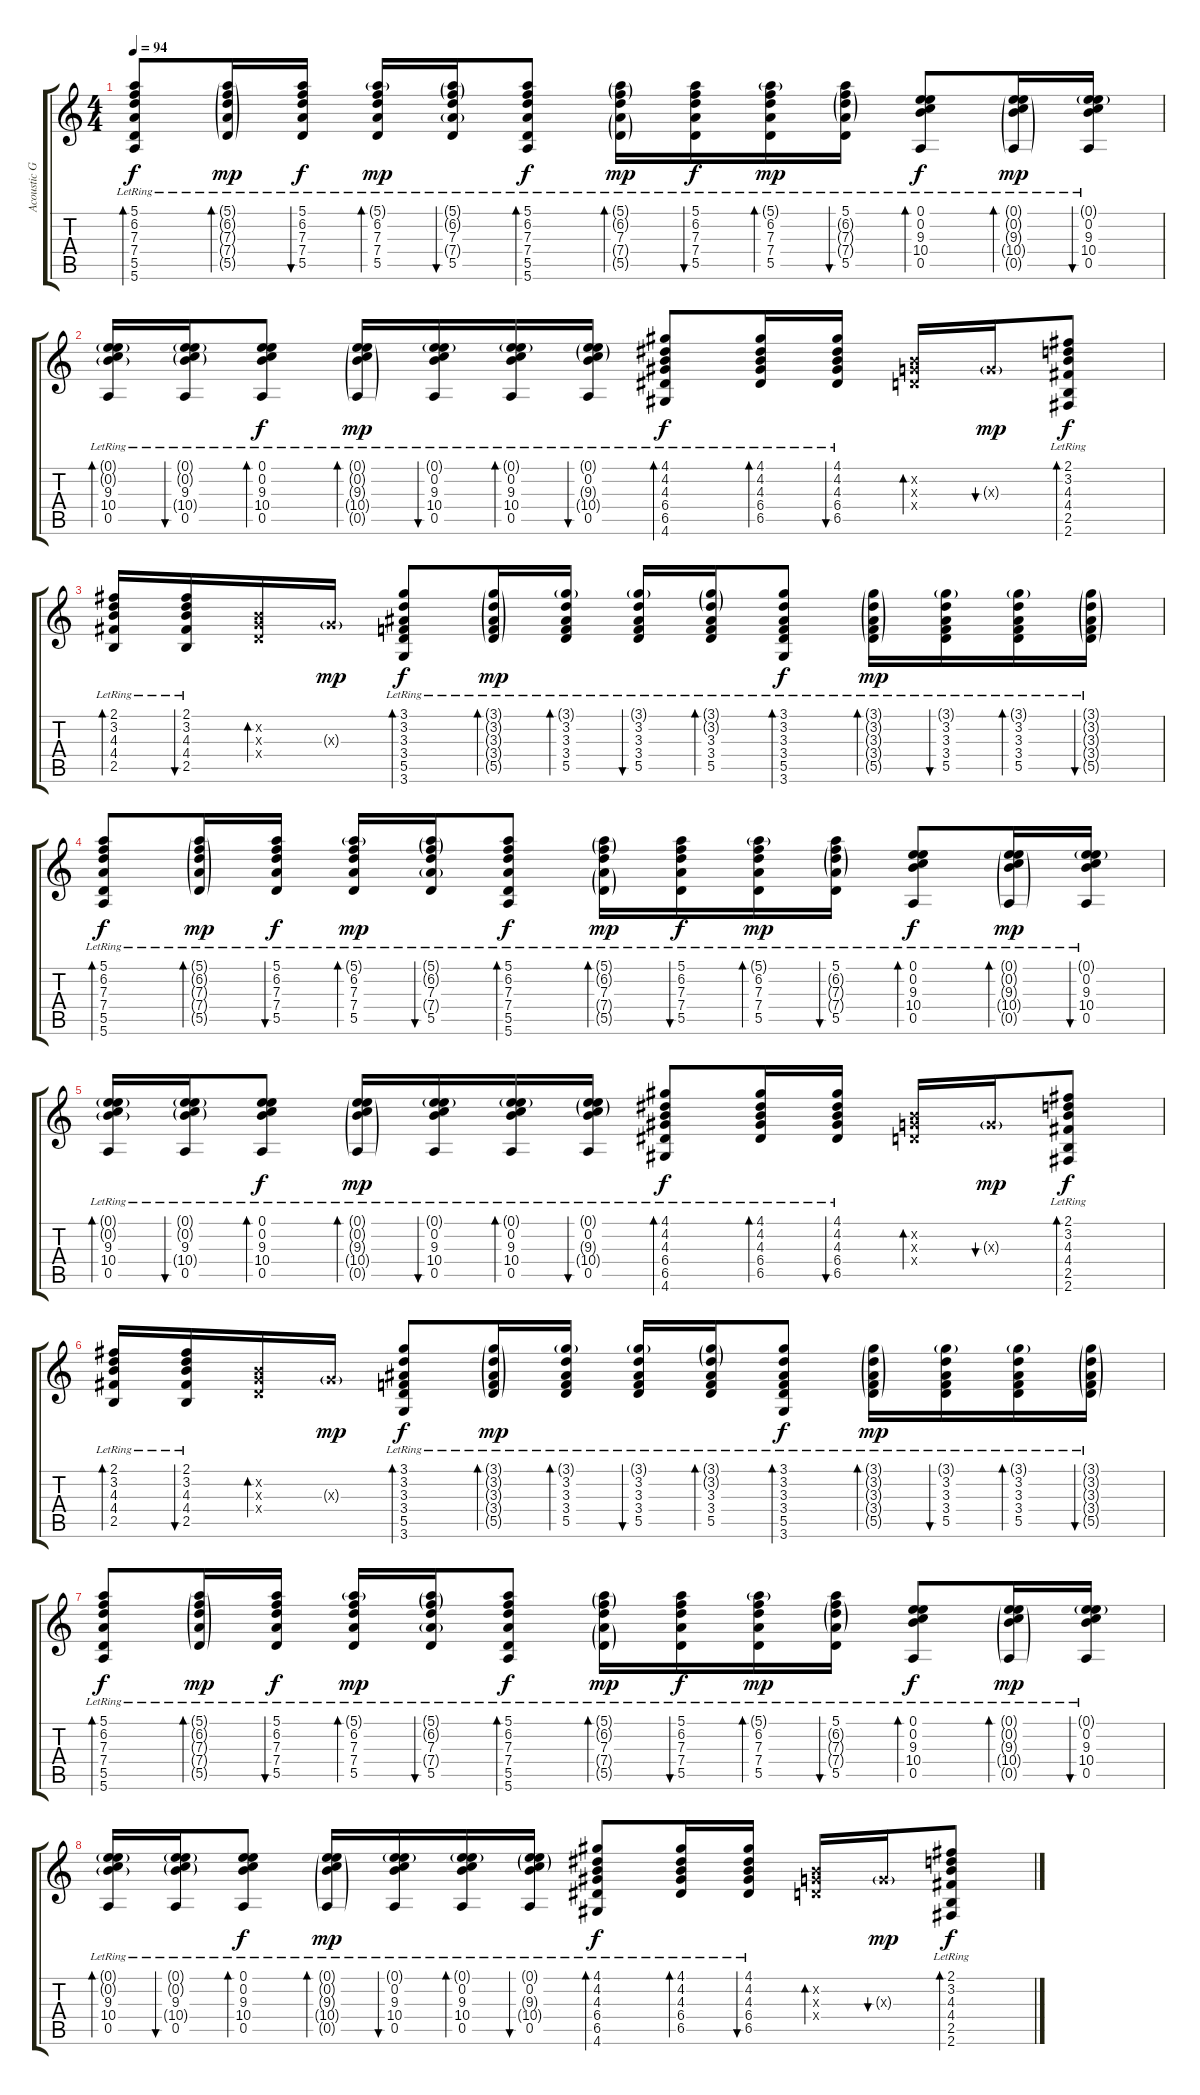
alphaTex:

\track ("Acoustic Guitar" "Acoustic G") {instrument acousticguitarsteel}
\staff {score tabs}
\tuning (E4 B3 G3 D3 A2 E2) {hide}
\ts (4 4)
\tempo 94
\clef g2
\ks c
(5.1{lr} 6.2{lr} 7.3{lr} 7.4{lr} 5.5{lr} 5.6{lr}).8{bd 60 dy f} (5.1{g lr} 6.2{g lr} 7.3{g lr} 7.4{g lr} 5.5{g lr}).16{bd 60 dy mp} (5.1{lr} 6.2{lr} 7.3{lr} 7.4{lr} 5.5{lr}).16{bu 60 dy f} (5.1{g lr} 6.2{lr} 7.3{lr} 7.4{lr} 5.5{lr}).16{bd 60 dy mp} (5.1{g lr} 6.2{g lr} 7.3{lr} 7.4{g lr} 5.5{lr}).16{bu 60} (5.1{lr} 6.2{lr} 7.3{lr} 7.4{lr} 5.5{lr} 5.6{lr}).8{bd 60 dy f} (5.1{g lr} 6.2{g lr} 7.3{lr} 7.4{g lr} 5.5{g lr}).16{bd 60 dy mp} (5.1{lr} 6.2{lr} 7.3{lr} 7.4{lr} 5.5{lr}).16{bu 60 dy f} (5.1{g lr} 6.2{lr} 7.3{lr} 7.4{lr} 5.5{lr}).16{bd 60 dy mp} (5.1{lr} 6.2{g lr} 7.3{g lr} 7.4{g lr} 5.5{lr}).16{bu 60} (0.1{lr} 0.2{lr} 9.3{lr} 10.4{lr} 0.5{lr}).8{bd 60 dy f} (0.1{g lr} 0.2{g lr} 9.3{g lr} 10.4{g lr} 0.5{g lr}).16{bd 60 dy mp} (0.1{g lr} 0.2{lr} 9.3{lr} 10.4{lr} 0.5{lr}).16{bu 60} |
(0.1{g lr} 0.2{g lr} 9.3{lr} 10.4{lr} 0.5{lr}).16{bd 60} (0.1{g lr} 0.2{g lr} 9.3{lr} 10.4{g lr} 0.5{lr}).16{bu 60} (0.1{lr} 0.2{lr} 9.3{lr} 10.4{lr} 0.5{lr}).8{bd 60 dy f} (0.1{g lr} 0.2{g lr} 9.3{g lr} 10.4{g lr} 0.5{g lr}).16{bd 60 dy mp} (0.1{g lr} 0.2{lr} 9.3{lr} 10.4{lr} 0.5{lr}).16{bu 60} (0.1{g lr} 0.2{lr} 9.3{lr} 10.4{lr} 0.5{lr}).16{bd 60} (0.1{g lr} 0.2{lr} 9.3{g lr} 10.4{g lr} 0.5{lr}).16{bu 60} (4.1{lr} 4.2{lr} 4.3{lr} 6.4{lr} 6.5{lr} 4.6{lr}).8{bd 60 dy f} (4.1{lr} 4.2{lr} 4.3{lr} 6.4{lr} 6.5{lr}).16{bd 60} (4.1{lr} 4.2{lr} 4.3{lr} 6.4{lr} 6.5{lr}).16{bu 60} (0.2{x} 0.3{x} 0.4{x}).16{bd 60} 0.3{g x}.16{bu 60 dy mp} (2.1{lr} 3.2{lr} 4.3{lr} 4.4{lr} 2.5{lr} 2.6{lr}).8{bd 60 dy f} |
(2.1{lr} 3.2{lr} 4.3{lr} 4.4{lr} 2.5{lr}).16{bd 60} (2.1{lr} 3.2{lr} 4.3{lr} 4.4{lr} 2.5{lr}).16{bu 60} (0.2{x} 0.3{x} 0.4{x}).16{bd 60} 0.3{g x}.16{dy mp} (3.1{lr} 3.2{lr} 3.3{lr} 3.4{lr} 5.5{lr} 3.6{lr}).8{bd 60 dy f} (3.1{g lr} 3.2{g lr} 3.3{g lr} 3.4{g lr} 5.5{g lr}).16{bd 60 dy mp} (3.1{g lr} 3.2{lr} 3.3{lr} 3.4{lr} 5.5{lr}).16{bd 60} (3.1{g lr} 3.2{lr} 3.3{lr} 3.4{lr} 5.5{lr}).16{bu 60} (3.1{g lr} 3.2{g lr} 3.3{lr} 3.4{lr} 5.5{lr}).16{bd 60} (3.1{lr} 3.2{lr} 3.3{lr} 3.4{lr} 5.5{lr} 3.6{lr}).8{bd 60 dy f} (3.1{g lr} 3.2{g lr} 3.3{g lr} 3.4{g lr} 5.5{g lr}).16{bd 60 dy mp} (3.1{g lr} 3.2{lr} 3.3{lr} 3.4{lr} 5.5{lr}).16{bu 60} (3.1{g lr} 3.2{lr} 3.3{lr} 3.4{lr} 5.5{lr}).16{bd 60} (3.1{g lr} 3.2{g lr} 3.3{g lr} 3.4{g lr} 5.5{g lr}).16{bu 60} |
(5.1{lr} 6.2{lr} 7.3{lr} 7.4{lr} 5.5{lr} 5.6{lr}).8{bd 60 dy f} (5.1{g lr} 6.2{g lr} 7.3{g lr} 7.4{g lr} 5.5{g lr}).16{bd 60 dy mp} (5.1{lr} 6.2{lr} 7.3{lr} 7.4{lr} 5.5{lr}).16{bu 60 dy f} (5.1{g lr} 6.2{lr} 7.3{lr} 7.4{lr} 5.5{lr}).16{bd 60 dy mp} (5.1{g lr} 6.2{g lr} 7.3{lr} 7.4{g lr} 5.5{lr}).16{bu 60} (5.1{lr} 6.2{lr} 7.3{lr} 7.4{lr} 5.5{lr} 5.6{lr}).8{bd 60 dy f} (5.1{g lr} 6.2{g lr} 7.3{lr} 7.4{g lr} 5.5{g lr}).16{bd 60 dy mp} (5.1{lr} 6.2{lr} 7.3{lr} 7.4{lr} 5.5{lr}).16{bu 60 dy f} (5.1{g lr} 6.2{lr} 7.3{lr} 7.4{lr} 5.5{lr}).16{bd 60 dy mp} (5.1{lr} 6.2{g lr} 7.3{g lr} 7.4{g lr} 5.5{lr}).16{bu 60} (0.1{lr} 0.2{lr} 9.3{lr} 10.4{lr} 0.5{lr}).8{bd 60 dy f} (0.1{g lr} 0.2{g lr} 9.3{g lr} 10.4{g lr} 0.5{g lr}).16{bd 60 dy mp} (0.1{g lr} 0.2{lr} 9.3{lr} 10.4{lr} 0.5{lr}).16{bu 60} |
(0.1{g lr} 0.2{g lr} 9.3{lr} 10.4{lr} 0.5{lr}).16{bd 60} (0.1{g lr} 0.2{g lr} 9.3{lr} 10.4{g lr} 0.5{lr}).16{bu 60} (0.1{lr} 0.2{lr} 9.3{lr} 10.4{lr} 0.5{lr}).8{bd 60 dy f} (0.1{g lr} 0.2{g lr} 9.3{g lr} 10.4{g lr} 0.5{g lr}).16{bd 60 dy mp} (0.1{g lr} 0.2{lr} 9.3{lr} 10.4{lr} 0.5{lr}).16{bu 60} (0.1{g lr} 0.2{lr} 9.3{lr} 10.4{lr} 0.5{lr}).16{bd 60} (0.1{g lr} 0.2{lr} 9.3{g lr} 10.4{g lr} 0.5{lr}).16{bu 60} (4.1{lr} 4.2{lr} 4.3{lr} 6.4{lr} 6.5{lr} 4.6{lr}).8{bd 60 dy f} (4.1{lr} 4.2{lr} 4.3{lr} 6.4{lr} 6.5{lr}).16{bd 60} (4.1{lr} 4.2{lr} 4.3{lr} 6.4{lr} 6.5{lr}).16{bu 60} (0.2{x} 0.3{x} 0.4{x}).16{bd 60} 0.3{g x}.16{bu 60 dy mp} (2.1{lr} 3.2{lr} 4.3{lr} 4.4{lr} 2.5{lr} 2.6{lr}).8{bd 60 dy f} |
(2.1{lr} 3.2{lr} 4.3{lr} 4.4{lr} 2.5{lr}).16{bd 60} (2.1{lr} 3.2{lr} 4.3{lr} 4.4{lr} 2.5{lr}).16{bu 60} (0.2{x} 0.3{x} 0.4{x}).16{bd 60} 0.3{g x}.16{dy mp} (3.1{lr} 3.2{lr} 3.3{lr} 3.4{lr} 5.5{lr} 3.6{lr}).8{bd 60 dy f} (3.1{g lr} 3.2{g lr} 3.3{g lr} 3.4{g lr} 5.5{g lr}).16{bd 60 dy mp} (3.1{g lr} 3.2{lr} 3.3{lr} 3.4{lr} 5.5{lr}).16{bd 60} (3.1{g lr} 3.2{lr} 3.3{lr} 3.4{lr} 5.5{lr}).16{bu 60} (3.1{g lr} 3.2{g lr} 3.3{lr} 3.4{lr} 5.5{lr}).16{bd 60} (3.1{lr} 3.2{lr} 3.3{lr} 3.4{lr} 5.5{lr} 3.6{lr}).8{bd 60 dy f} (3.1{g lr} 3.2{g lr} 3.3{g lr} 3.4{g lr} 5.5{g lr}).16{bd 60 dy mp} (3.1{g lr} 3.2{lr} 3.3{lr} 3.4{lr} 5.5{lr}).16{bu 60} (3.1{g lr} 3.2{lr} 3.3{lr} 3.4{lr} 5.5{lr}).16{bd 60} (3.1{g lr} 3.2{g lr} 3.3{g lr} 3.4{g lr} 5.5{g lr}).16{bu 60} |
(5.1{lr} 6.2{lr} 7.3{lr} 7.4{lr} 5.5{lr} 5.6{lr}).8{bd 60 dy f} (5.1{g lr} 6.2{g lr} 7.3{g lr} 7.4{g lr} 5.5{g lr}).16{bd 60 dy mp} (5.1{lr} 6.2{lr} 7.3{lr} 7.4{lr} 5.5{lr}).16{bu 60 dy f} (5.1{g lr} 6.2{lr} 7.3{lr} 7.4{lr} 5.5{lr}).16{bd 60 dy mp} (5.1{g lr} 6.2{g lr} 7.3{lr} 7.4{g lr} 5.5{lr}).16{bu 60} (5.1{lr} 6.2{lr} 7.3{lr} 7.4{lr} 5.5{lr} 5.6{lr}).8{bd 60 dy f} (5.1{g lr} 6.2{g lr} 7.3{lr} 7.4{g lr} 5.5{g lr}).16{bd 60 dy mp} (5.1{lr} 6.2{lr} 7.3{lr} 7.4{lr} 5.5{lr}).16{bu 60 dy f} (5.1{g lr} 6.2{lr} 7.3{lr} 7.4{lr} 5.5{lr}).16{bd 60 dy mp} (5.1{lr} 6.2{g lr} 7.3{g lr} 7.4{g lr} 5.5{lr}).16{bu 60} (0.1{lr} 0.2{lr} 9.3{lr} 10.4{lr} 0.5{lr}).8{bd 60 dy f} (0.1{g lr} 0.2{g lr} 9.3{g lr} 10.4{g lr} 0.5{g lr}).16{bd 60 dy mp} (0.1{g lr} 0.2{lr} 9.3{lr} 10.4{lr} 0.5{lr}).16{bu 60} |
(0.1{g lr} 0.2{g lr} 9.3{lr} 10.4{lr} 0.5{lr}).16{bd 60} (0.1{g lr} 0.2{g lr} 9.3{lr} 10.4{g lr} 0.5{lr}).16{bu 60} (0.1{lr} 0.2{lr} 9.3{lr} 10.4{lr} 0.5{lr}).8{bd 60 dy f} (0.1{g lr} 0.2{g lr} 9.3{g lr} 10.4{g lr} 0.5{g lr}).16{bd 60 dy mp} (0.1{g lr} 0.2{lr} 9.3{lr} 10.4{lr} 0.5{lr}).16{bu 60} (0.1{g lr} 0.2{lr} 9.3{lr} 10.4{lr} 0.5{lr}).16{bd 60} (0.1{g lr} 0.2{lr} 9.3{g lr} 10.4{g lr} 0.5{lr}).16{bu 60} (4.1{lr} 4.2{lr} 4.3{lr} 6.4{lr} 6.5{lr} 4.6{lr}).8{bd 60 dy f} (4.1{lr} 4.2{lr} 4.3{lr} 6.4{lr} 6.5{lr}).16{bd 60} (4.1{lr} 4.2{lr} 4.3{lr} 6.4{lr} 6.5{lr}).16{bu 60} (0.2{x} 0.3{x} 0.4{x}).16{bd 60} 0.3{g x}.16{bu 60 dy mp} (2.1{lr} 3.2{lr} 4.3{lr} 4.4{lr} 2.5{lr} 2.6{lr}).8{bd 60 dy f}
